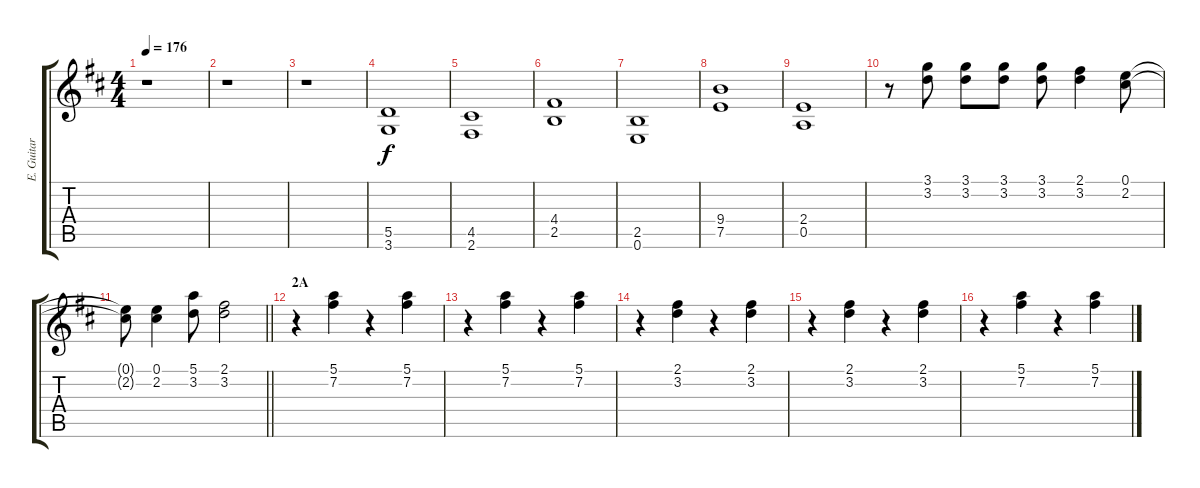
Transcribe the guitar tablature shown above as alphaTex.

\track ("E. Guitar I" "E. Guitar ") {instrument overdrivenguitar}
\staff {score tabs}
\tuning (E4 B3 G3 D3 A2 E2) {hide}
\ts (4 4)
\tempo 176
\clef g2
\ks d
r.1{dy f} |
r.1 |
r.1 |
(5.5 3.6).1 |
(4.5 2.6).1 |
(4.4 2.5).1 |
(2.5 0.6).1 |
(9.4 7.5).1 |
(2.4 0.5).1 |
r.8 (3.1 3.2).8 (3.1 3.2).8 (3.1 3.2).8 (3.1 3.2).8 (2.1 3.2).4 (0.1 2.2).8 |
\barLineRight lightlight
(0.1{t} 2.2{t}).8 (0.1 2.2).4 (5.1 3.2).8 (2.1 3.2).2 |
\section ("" "2A")
r.4 (5.1 7.2).4 r.4 (5.1 7.2).4 |
r.4 (5.1 7.2).4 r.4 (5.1 7.2).4 |
r.4 (2.1 3.2).4 r.4 (2.1 3.2).4 |
r.4 (2.1 3.2).4 r.4 (2.1 3.2).4 |
r.4 (5.1 7.2).4 r.4 (5.1 7.2).4
